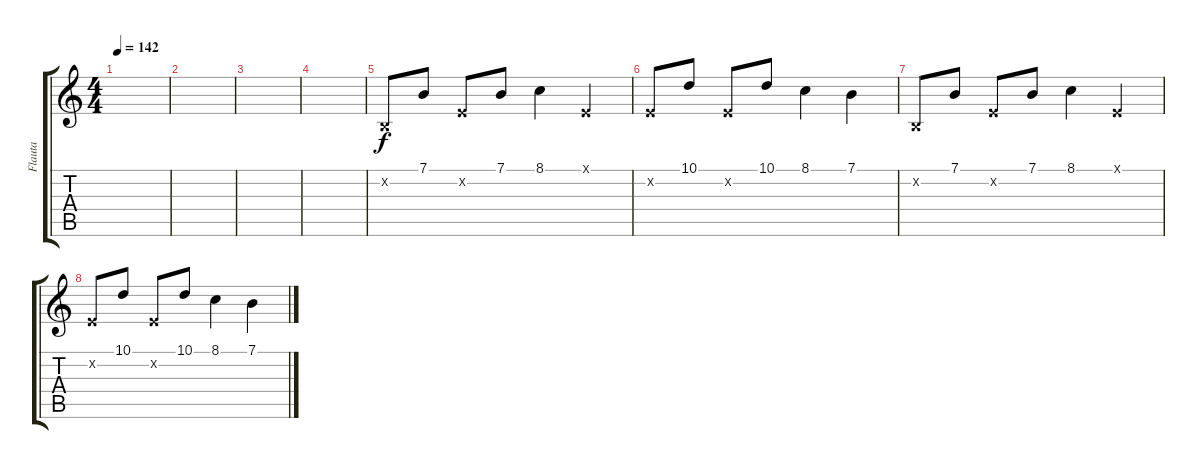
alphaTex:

\track ("Flauta" "Flauta") {instrument flute}
\staff {score tabs}
\tuning (E4 B3 G3 D3 A2 E2) {hide}
\ts (4 4)
\tempo 142
\clef g2
\ks c
|
|
|
|
0.2{x}.8 7.1.8 5.2{x}.8 7.1.8 8.1.4 0.1{x}.4 |
5.2{x}.8 10.1.8 5.2{x}.8 10.1.8 8.1.4 7.1.4 |
0.2{x}.8 7.1.8 5.2{x}.8 7.1.8 8.1.4 0.1{x}.4 |
5.2{x}.8 10.1.8 5.2{x}.8 10.1.8 8.1.4 7.1.4
